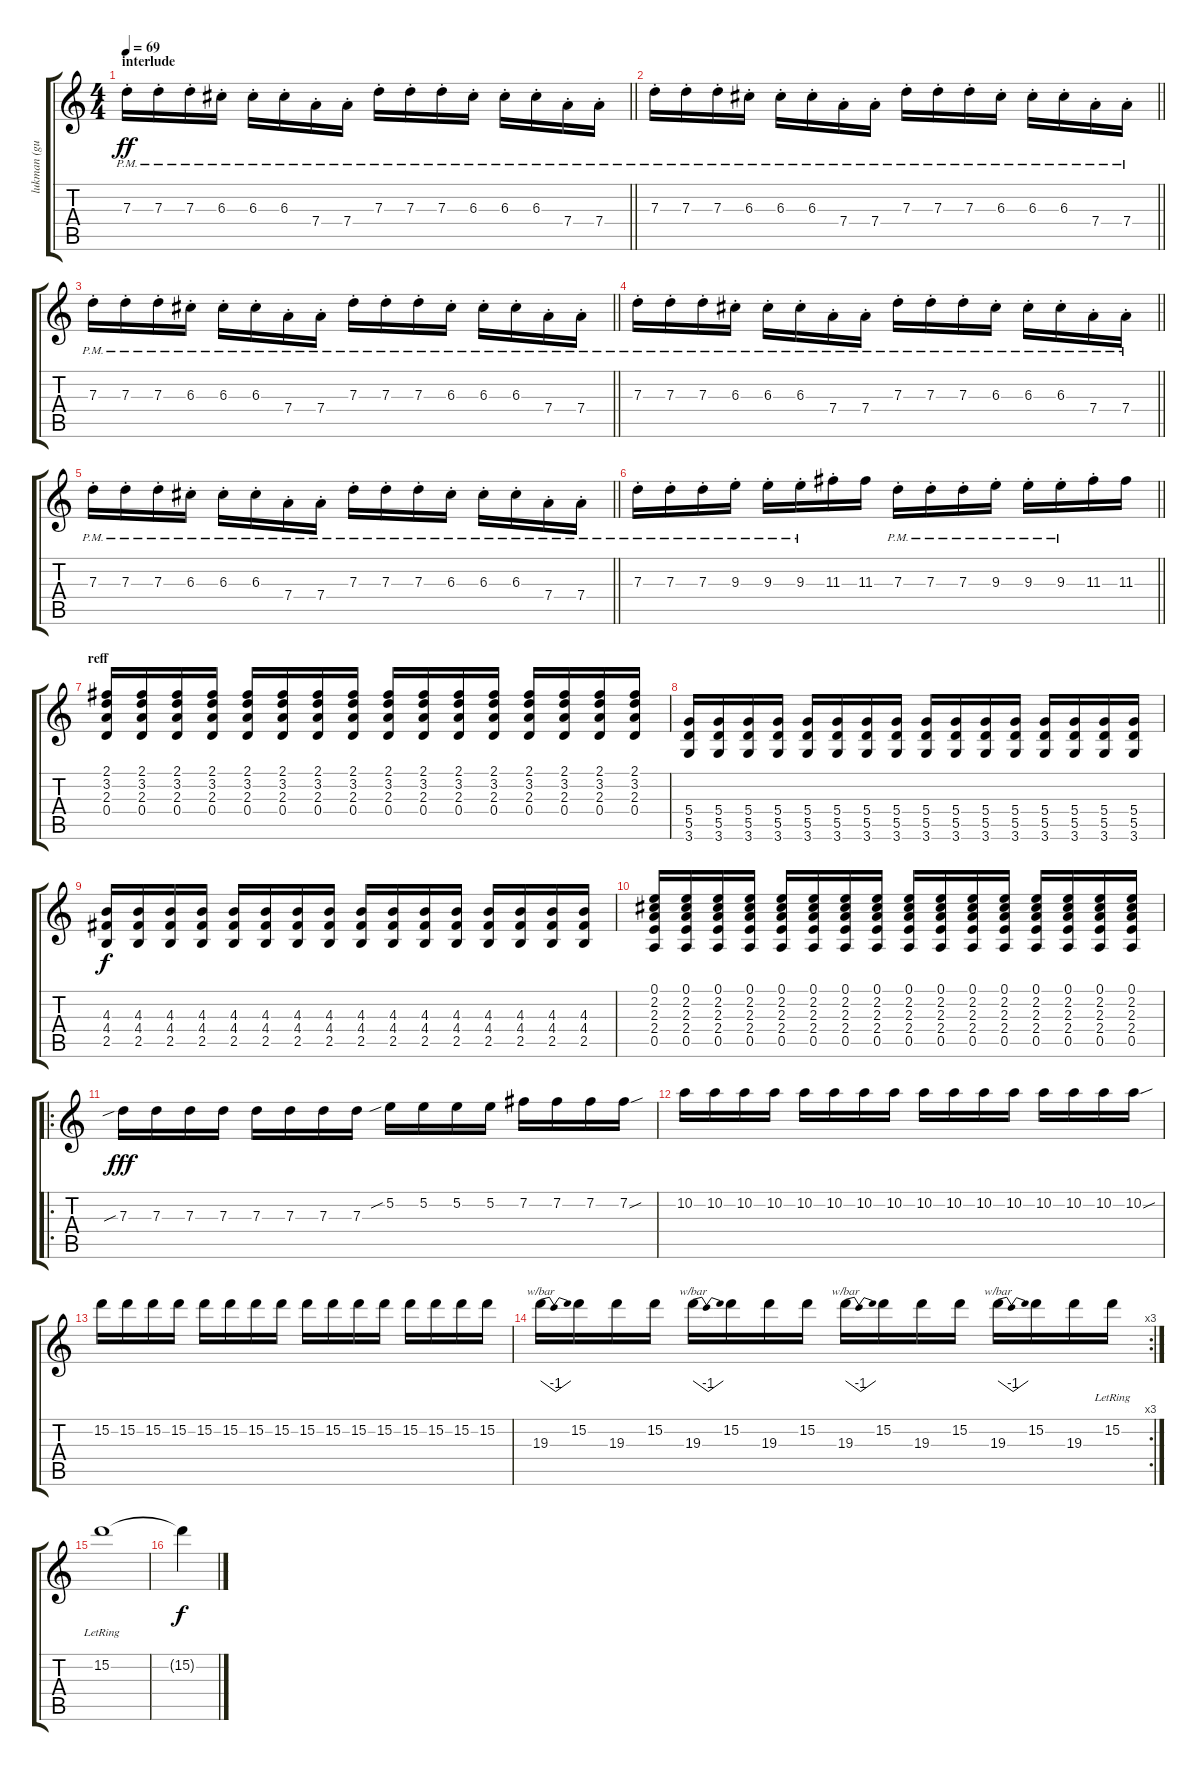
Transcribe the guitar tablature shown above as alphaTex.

\track ("lukman (guitar)" "lukman (gu") {instrument distortionguitar}
\staff {score tabs}
\tuning (E4 B3 G3 D3 A2 E2) {hide}
\ts (4 4)
\section ("" "interlude")
\tempo 69
\clef g2
\barLineRight lightlight
\ks c
7.3{pm st}.16{dy ff} 7.3{pm st}.16 7.3{pm st}.16 6.3{pm st}.16 6.3{pm st}.16 6.3{pm st}.16 7.4{pm st}.16 7.4{pm st}.16 7.3{pm st}.16 7.3{pm st}.16 7.3{pm st}.16 6.3{pm st}.16 6.3{pm st}.16 6.3{pm st}.16 7.4{pm st}.16 7.4{pm st}.16 |
\barLineRight lightlight
7.3{pm st}.16 7.3{pm st}.16 7.3{pm st}.16 6.3{pm st}.16 6.3{pm st}.16 6.3{pm st}.16 7.4{pm st}.16 7.4{pm st}.16 7.3{pm st}.16 7.3{pm st}.16 7.3{pm st}.16 6.3{pm st}.16 6.3{pm st}.16 6.3{pm st}.16 7.4{pm st}.16 7.4{pm st}.16 |
\barLineRight lightlight
7.3{pm st}.16 7.3{pm st}.16 7.3{pm st}.16 6.3{pm st}.16 6.3{pm st}.16 6.3{pm st}.16 7.4{pm st}.16 7.4{pm st}.16 7.3{pm st}.16 7.3{pm st}.16 7.3{pm st}.16 6.3{pm st}.16 6.3{pm st}.16 6.3{pm st}.16 7.4{pm st}.16 7.4{pm st}.16 |
\barLineRight lightlight
7.3{pm st}.16 7.3{pm st}.16 7.3{pm st}.16 6.3{pm st}.16 6.3{pm st}.16 6.3{pm st}.16 7.4{pm st}.16 7.4{pm st}.16 7.3{pm st}.16 7.3{pm st}.16 7.3{pm st}.16 6.3{pm st}.16 6.3{pm st}.16 6.3{pm st}.16 7.4{pm st}.16 7.4{pm st}.16 |
\barLineRight lightlight
7.3{pm st}.16 7.3{pm st}.16 7.3{pm st}.16 6.3{pm st}.16 6.3{pm st}.16 6.3{pm st}.16 7.4{pm st}.16 7.4{pm st}.16 7.3{pm st}.16 7.3{pm st}.16 7.3{pm st}.16 6.3{pm st}.16 6.3{pm st}.16 6.3{pm st}.16 7.4{pm st}.16 7.4{pm st}.16 |
\barLineRight lightlight
7.3{pm st}.16 7.3{pm st}.16 7.3{pm st}.16 9.3{pm st}.16 9.3{pm st}.16 9.3{pm st}.16 11.3{st}.16 11.3.16 7.3{pm st}.16 7.3{pm st}.16 7.3{pm st}.16 9.3{pm st}.16 9.3{pm st}.16 9.3{pm st}.16 11.3{st}.16 11.3.16 |
\section ("" "reff")
(2.1 3.2 2.3 0.4).16 (2.1 3.2 2.3 0.4).16 (2.1 3.2 2.3 0.4).16 (2.1 3.2 2.3 0.4).16 (2.1 3.2 2.3 0.4).16 (2.1 3.2 2.3 0.4).16 (2.1 3.2 2.3 0.4).16 (2.1 3.2 2.3 0.4).16 (2.1 3.2 2.3 0.4).16 (2.1 3.2 2.3 0.4).16 (2.1 3.2 2.3 0.4).16 (2.1 3.2 2.3 0.4).16 (2.1 3.2 2.3 0.4).16 (2.1 3.2 2.3 0.4).16 (2.1 3.2 2.3 0.4).16 (2.1 3.2 2.3 0.4).16 |
(5.4 5.5 3.6).16 (5.4 5.5 3.6).16 (5.4 5.5 3.6).16 (5.4 5.5 3.6).16 (5.4 5.5 3.6).16 (5.4 5.5 3.6).16 (5.4 5.5 3.6).16 (5.4 5.5 3.6).16 (5.4 5.5 3.6).16 (5.4 5.5 3.6).16 (5.4 5.5 3.6).16 (5.4 5.5 3.6).16 (5.4 5.5 3.6).16 (5.4 5.5 3.6).16 (5.4 5.5 3.6).16 (5.4 5.5 3.6).16 |
(4.3 4.4 2.5).16{dy f} (4.3 4.4 2.5).16 (4.3 4.4 2.5).16 (4.3 4.4 2.5).16 (4.3 4.4 2.5).16 (4.3 4.4 2.5).16 (4.3 4.4 2.5).16 (4.3 4.4 2.5).16 (4.3 4.4 2.5).16 (4.3 4.4 2.5).16 (4.3 4.4 2.5).16 (4.3 4.4 2.5).16 (4.3 4.4 2.5).16 (4.3 4.4 2.5).16 (4.3 4.4 2.5).16 (4.3 4.4 2.5).16 |
(0.1 2.2 2.3 2.4 0.5).16 (0.1 2.2 2.3 2.4 0.5).16 (0.1 2.2 2.3 2.4 0.5).16 (0.1 2.2 2.3 2.4 0.5).16 (0.1 2.2 2.3 2.4 0.5).16 (0.1 2.2 2.3 2.4 0.5).16 (0.1 2.2 2.3 2.4 0.5).16 (0.1 2.2 2.3 2.4 0.5).16 (0.1 2.2 2.3 2.4 0.5).16 (0.1 2.2 2.3 2.4 0.5).16 (0.1 2.2 2.3 2.4 0.5).16 (0.1 2.2 2.3 2.4 0.5).16 (0.1 2.2 2.3 2.4 0.5).16 (0.1 2.2 2.3 2.4 0.5).16 (0.1 2.2 2.3 2.4 0.5).16 (0.1 2.2 2.3 2.4 0.5).16 |
\ro
7.3{sib}.16{dy fff} 7.3.16 7.3.16 7.3.16 7.3.16 7.3.16 7.3.16 7.3.16 5.2{sib}.16 5.2.16 5.2.16 5.2.16 7.2.16 7.2.16 7.2.16 7.2{sou}.16 |
10.2.16 10.2.16 10.2.16 10.2.16 10.2.16 10.2.16 10.2.16 10.2.16 10.2.16 10.2.16 10.2.16 10.2.16 10.2.16 10.2.16 10.2.16 10.2{sou}.16 |
15.2.16 15.2.16 15.2.16 15.2.16 15.2.16 15.2.16 15.2.16 15.2.16 15.2.16 15.2.16 15.2.16 15.2.16 15.2.16 15.2.16 15.2.16 15.2.16 |
\rc 3
19.3.16{tbe (dip default 0 0 30 -4 60 0)} 15.2.16 19.3.16 15.2.16 19.3.16{tbe (dip default 0 0 30 -4 60 0)} 15.2.16 19.3.16 15.2.16 19.3.16{tbe (dip default 0 0 30 -4 60 0)} 15.2.16 19.3.16 15.2.16 19.3.16{tbe (dip default 0 0 30 -4 60 0)} 15.2.16 19.3.16 15.2{lr}.16 |
15.2{lr}.1 |
15.2{t}.4{dy f}
